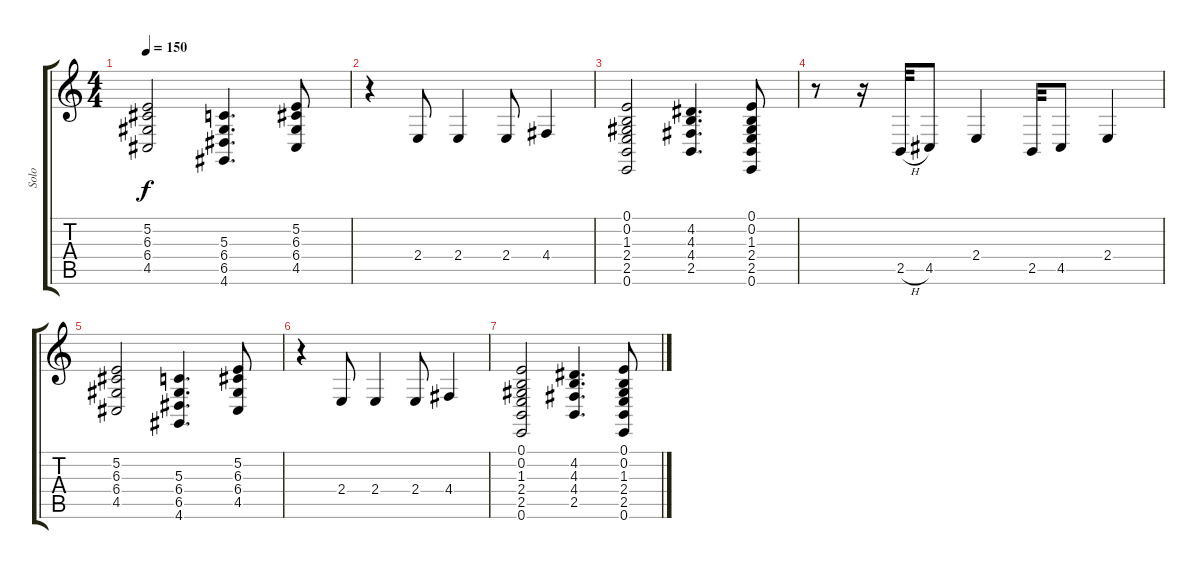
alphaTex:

\track ("Solo" "Solo") {instrument trumpet}
\staff {score tabs}
\tuning (E4 B3 G3 D3 A2 E2) {hide}
\ts (4 4)
\tempo 150
\clef g2
\ks c
(5.2 6.3 6.4 4.5).2{dy f} (5.3 6.4 6.5 4.6).4{d} (5.2 6.3 6.4 4.5).8 |
r.4 2.4.8 2.4.4 2.4.8 4.4.4 |
(0.1 0.2 1.3 2.4 2.5 0.6).2 (4.2 4.3 4.4 2.5).4{d} (0.1 0.2 1.3 2.4 2.5 0.6).8 |
r.8 r.16 2.5{h}.32 4.5.8 2.4.4 2.5.32 4.5.8 2.4.4 |
(5.2 6.3 6.4 4.5).2 (5.3 6.4 6.5 4.6).4{d} (5.2 6.3 6.4 4.5).8 |
r.4 2.4.8 2.4.4 2.4.8 4.4.4 |
(0.1 0.2 1.3 2.4 2.5 0.6).2 (4.2 4.3 4.4 2.5).4{d} (0.1 0.2 1.3 2.4 2.5 0.6).8
